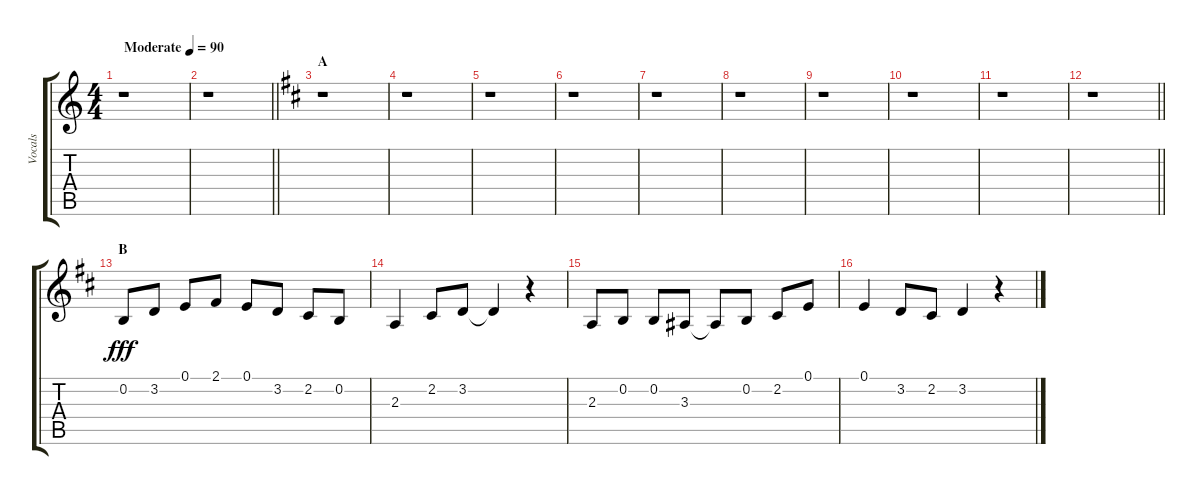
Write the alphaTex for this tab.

\track ("Vocals" "Vocals") {instrument voiceoohs}
\staff {score tabs}
\tuning (E4 B3 G3 D3 A2 E2) {hide}
\ts (4 4)
\tempo (90 "Moderate")
\clef g2
\ks c
r.1{dy fff instrument voiceoohs} |
\barLineRight lightlight
r.1 |
\section ("" "A")
\ks d
r.1 |
r.1 |
r.1 |
r.1 |
r.1 |
r.1 |
r.1 |
r.1 |
r.1 |
\barLineRight lightlight
r.1 |
\section ("" "B")
0.2.8 3.2.8 0.1.8 2.1.8 0.1.8 3.2.8 2.2.8 0.2.8 |
2.3.4 2.2.8 3.2.8 3.2{t}.4 r.4 |
2.3.8 0.2.8 0.2.8 3.3.8 3.3{t}.8 0.2.8 2.2.8 0.1.8 |
0.1.4 3.2.8 2.2.8 3.2.4 r.4
